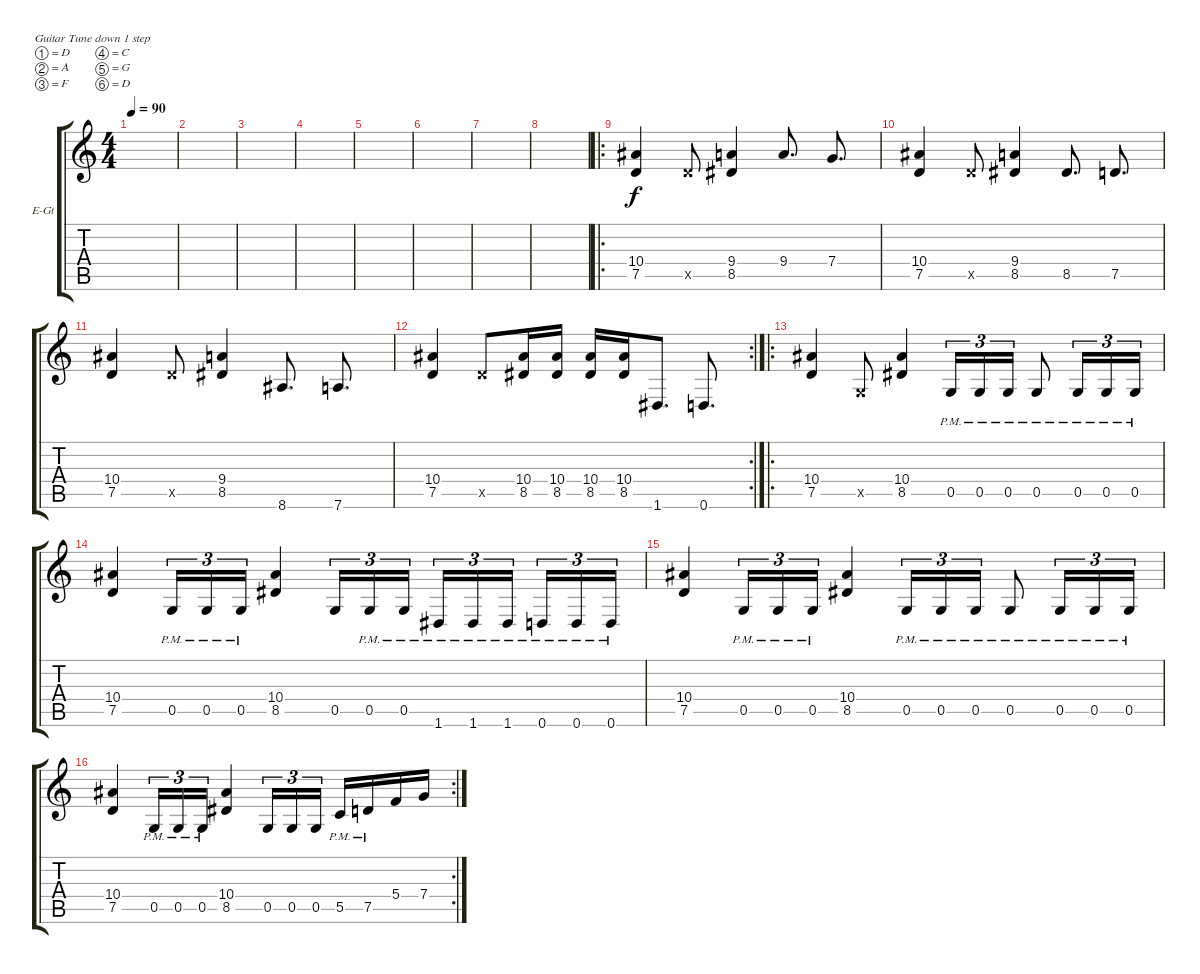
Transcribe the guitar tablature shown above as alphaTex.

\defaultSystemsLayout 4
\bracketExtendMode groupsimilarinstruments
\firstSystemTrackNameOrientation horizontal
\otherSystemsTrackNameOrientation horizontal
\track ("Rhythm Guitar " "E-Gt") {instrument electricguitarclean}
\staff {score tabs}
\tuning (D4 A3 F3 C3 G2 D2)
\ts (4 4)
\tempo 90
\clef g2
\ks c
|
|
|
|
|
|
|
|
\ro
(7.5 10.4).4 7.5{x}.8 (8.5 9.4).4 9.4.8{d} 7.4.8{d} |
(10.4 7.5).4 7.5{x}.8 (8.5 9.4).4 8.5.8{d} 7.5.8{d} |
(7.5 10.4).4 7.5{x}.8 (8.5 9.4).4 8.6.8{d} 7.6.8{d} |
\rc 2
(7.5 10.4).4 7.5{x}.8 (8.5 10.4).16 (8.5 10.4).16 (8.5 10.4).16 (8.5 10.4).16 1.6.8{d} 0.6.8{d} |
\ro
(10.4 7.5).4 0.5{x}.8 (8.5 10.4).4 0.5{pm}.16{tu (3 2)} 0.5{pm}.16{tu (3 2)} 0.5{pm}.16{tu (3 2)} 0.5{pm}.8 0.5{pm}.16{tu (3 2)} 0.5{pm}.16{tu (3 2)} 0.5{pm}.16{tu (3 2)} |
(10.4 7.5).4 0.5{pm}.16{tu (3 2)} 0.5{pm}.16{tu (3 2)} 0.5{pm}.16{tu (3 2)} (8.5 10.4).4 0.5.16{tu (3 2)} 0.5{pm}.16{tu (3 2)} 0.5{pm}.16{tu (3 2)} 1.6{pm}.16{tu (3 2)} 1.6{pm}.16{tu (3 2)} 1.6{pm}.16{tu (3 2)} 0.6{pm}.16{tu (3 2)} 0.6{pm}.16{tu (3 2)} 0.6{pm}.16{tu (3 2)} |
(7.5 10.4).4 0.5{pm}.16{tu (3 2)} 0.5{pm}.16{tu (3 2)} 0.5{pm}.16{tu (3 2)} (8.5 10.4).4 0.5{pm}.16{tu (3 2)} 0.5{pm}.16{tu (3 2)} 0.5{pm}.16{tu (3 2)} 0.5{pm}.8 0.5{pm}.16{tu (3 2)} 0.5{pm}.16{tu (3 2)} 0.5{pm}.16{tu (3 2)} |
\rc 2
(7.5 10.4).4 0.5{pm}.16{tu (3 2)} 0.5{pm}.16{tu (3 2)} 0.5{pm}.16{tu (3 2)} (8.5 10.4).4 0.5.16{tu (3 2)} 0.5.16{tu (3 2)} 0.5.16{tu (3 2)} 5.5{pm}.16 7.5{pm}.16 5.4.16 7.4.16
